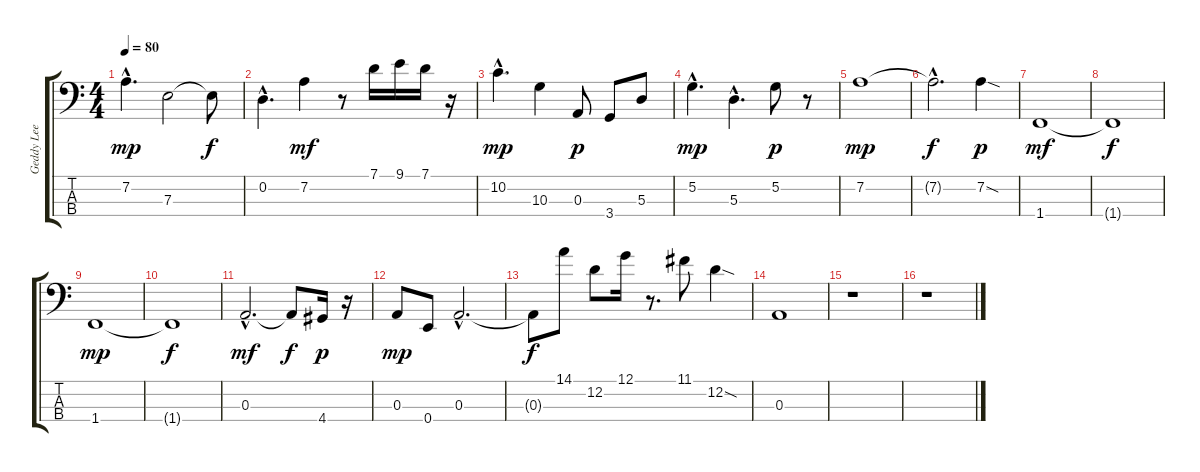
\track ("Geddy Lee" "Geddy Lee") {instrument electricbassfinger}
\staff {score tabs}
\tuning (G2 D2 A1 E1) {hide}
\ts (4 4)
\tempo 80
\clef f4
\ks c
7.2{hac}.4{d dy mp} 7.3.2 7.3{t}.8{dy f} |
0.2{hac}.4{d} 7.2.4{dy mf} r.8 7.1.16 9.1.16 7.1.16 r.16 |
10.2{hac}.4{d dy mp} 10.3.4 0.3.8{dy p} 3.4.8 5.3.8 |
5.2{hac}.4{d dy mp} 5.3{hac}.4{d} 5.2.8{dy p} r.8 |
7.2.1{dy mp} |
7.2{hac t}.2{d dy f} 7.2{sod}.4{dy p} |
1.4.1{dy mf} |
1.4{t}.1{dy f} |
1.4.1{dy mp} |
1.4{t}.1{dy f} |
0.3{hac}.2{d dy mf} 0.3{t}.8{dy f} 4.4.16{dy p} r.16 |
0.3.8{dy mp} 0.4.8 0.3{hac}.2{d} |
0.3{t}.8{dy f} 14.1.8 12.2.8 12.1.16 r.8{d} 11.1.8 12.2{sod}.4 |
0.3.1 |
r.1 |
r.1
